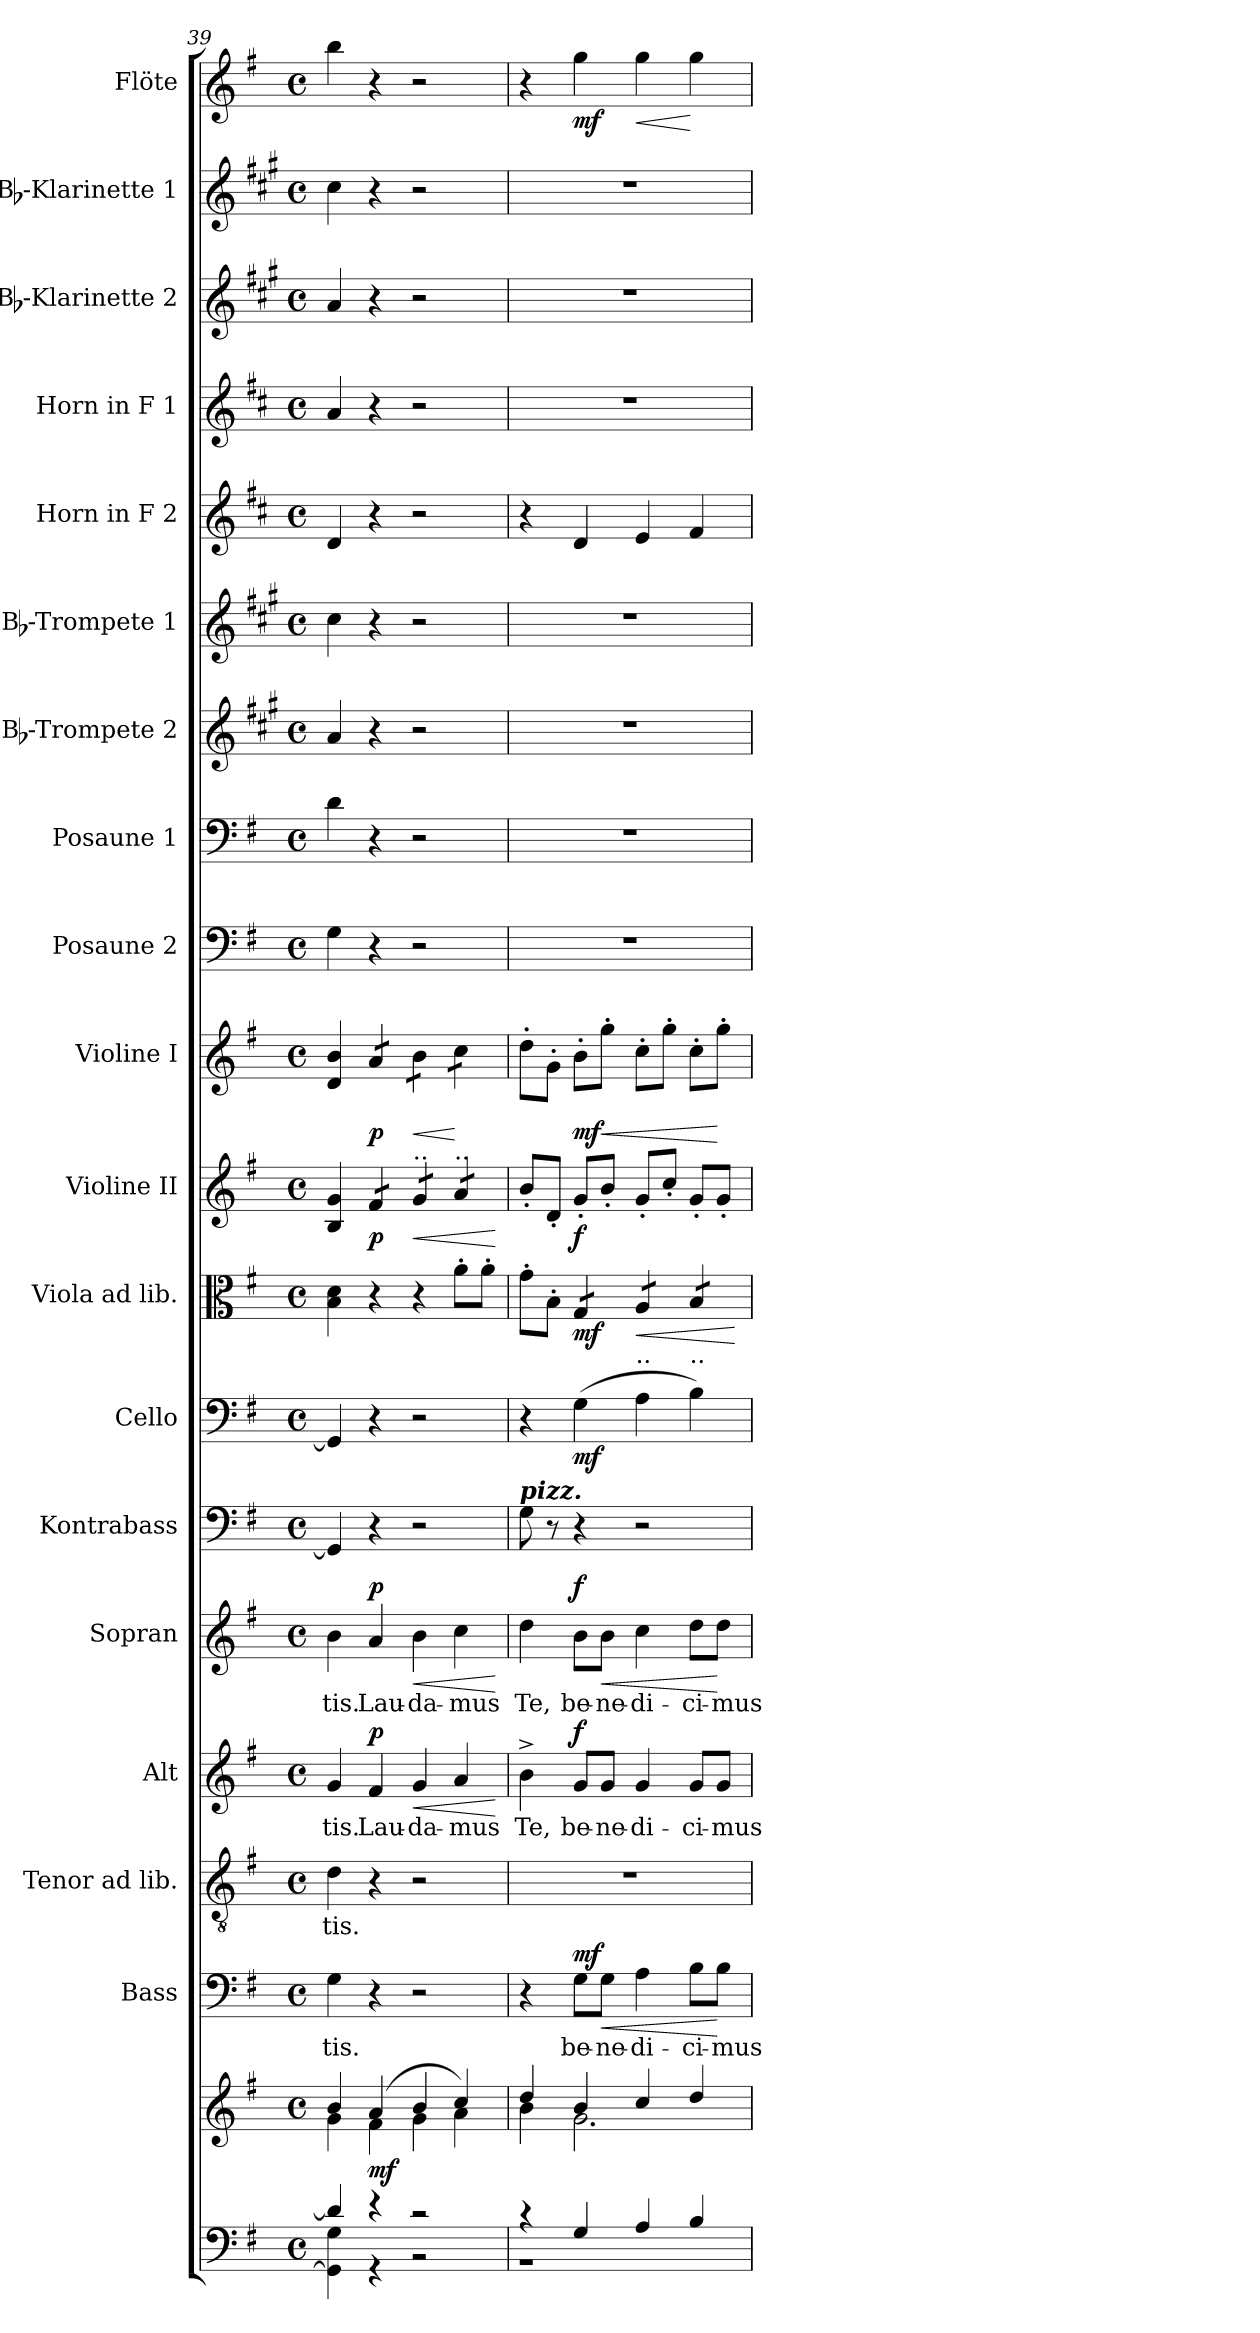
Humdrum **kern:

**kern	**kern	**dynam	**kern	**text	**dynam	**kern	**text	**kern	**text	**dynam	**kern	**text	**dynam	**kern	**kern	**dynam	**kern	**dynam	**kern	**dynam	**kern	**dynam	**kern	**kern	**kern	**kern	**kern	**kern	**kern	**kern	**kern	**dynam
*part19	*part19	*part19	*part18	*part18	*part18	*part17	*part17	*part16	*part16	*part16	*part15	*part15	*part15	*part14	*part13	*part13	*part12	*part12	*part11	*part11	*part10	*part10	*part9	*part8	*part7	*part6	*part5	*part4	*part3	*part2	*part1	*part1
*staff20	*staff19	*staff19/20	*staff18	*staff18	*staff18	*staff17	*staff17	*staff16	*staff16	*staff16	*staff15	*staff15	*staff15	*staff14	*staff13	*staff13	*staff12	*staff12	*staff11	*staff11	*staff10	*staff10	*staff9	*staff8	*staff7	*staff6	*staff5	*staff4	*staff3	*staff2	*staff1	*staff1
*	*	*	*I"Bass	*	*	*I"Tenor ad lib.	*	*I"Alt	*	*	*I"Sopran	*	*	*I"Kontrabass	*I"Cello	*	*I"Viola ad lib.	*	*I"Violine II	*	*I"Violine I	*	*I"Posaune 2	*I"Posaune 1	*I"Bb-Trompete 2	*I"Bb-Trompete 1	*I"Horn in F 2	*I"Horn in F 1	*I"Bb-Klarinette 2	*I"Bb-Klarinette 1	*I"Flöte	*
*	*	*	*I'B.	*	*	*I'T.	*	*I'A.	*	*	*I'S.	*	*	*I'Kb.	*	*	*I'Vla.	*	*I'Vl. II	*	*I'Vl. I	*	*I'Pos. 2	*I'Pos. 1	*I'Bb Trp. 2	*I'Bb Trp. 1	*	*	*I'Bb Kl. 2	*I'Bb Kl. 1	*I'Fl.	*
*clefF4	*clefG2	*	*clefF4	*	*	*clefGv2	*	*clefG2	*	*	*clefG2	*	*	*clefF4	*clefF4	*	*clefC3	*	*clefG2	*	*clefG2	*	*clefF4	*clefF4	*clefG2	*clefG2	*clefG2	*clefG2	*clefG2	*clefG2	*clefG2	*
*	*	*	*	*	*	*	*	*	*	*	*	*	*	*ITrd7c12	*	*	*	*	*	*	*	*	*	*	*ITrd1c2	*ITrd1c2	*ITrd4c7	*ITrd4c7	*ITrd1c2	*ITrd1c2	*	*
*k[f#]	*k[f#]	*	*k[f#]	*	*	*k[f#]	*	*k[f#]	*	*	*k[f#]	*	*	*k[f#]	*k[f#]	*	*k[f#]	*	*k[f#]	*	*k[f#]	*	*k[f#]	*k[f#]	*k[f#]	*k[f#]	*k[f#]	*k[f#]	*k[f#]	*k[f#]	*k[f#]	*
*G:	*G:	*	*G:	*	*	*G:	*	*G:	*	*	*G:	*	*	*G:	*G:	*	*G:	*	*G:	*	*G:	*	*G:	*G:	*G:	*G:	*G:	*G:	*G:	*G:	*G:	*
*M4/4	*M4/4	*	*M4/4	*	*	*M4/4	*	*M4/4	*	*	*M4/4	*	*	*M4/4	*M4/4	*	*M4/4	*	*M4/4	*	*M4/4	*	*M4/4	*M4/4	*M4/4	*M4/4	*M4/4	*M4/4	*M4/4	*M4/4	*M4/4	*
*met(c)	*met(c)	*	*met(c)	*	*	*met(c)	*	*met(c)	*	*	*met(c)	*	*	*met(c)	*met(c)	*	*met(c)	*	*met(c)	*	*met(c)	*	*met(c)	*met(c)	*met(c)	*met(c)	*met(c)	*met(c)	*met(c)	*met(c)	*met(c)	*
=39	=39	=39	=39	=39	=39	=39	=39	=39	=39	=39	=39	=39	=39	=39	=39	=39	=39	=39	=39	=39	=39	=39	=39	=39	=39	=39	=39	=39	=39	=39	=39	=39
*^	*^	*	*	*	*	*	*	*	*	*	*	*	*	*	*	*	*	*	*	*	*	*	*	*	*	*	*	*	*	*	*	*
!	!	!	!	!	!	!LO:LY:b	!	!	!LO:LY:b	!	!LO:LY:b	!	!	!LO:LY:b	!	!	!	!	!	!	!	!	!	!	!	!	!	!	!	!	!	!	!	!
4d/]	4GG\] 4G\	4b/	4g\	.	4G\	-tis.	.	4d\	-tis.	4g/	-tis.	.	4b\	-tis.	.	4GGG/]	4GG/]	.	4B\ 4d\	.	4B/ 4g/	.	4d/ 4b/	.	4G\	4d\	4g/	4b\	4G/	4d/	4g/	4b\	4bb\	.
!	!	!	!	!	!	!	!	!	!	!	!	!	!	!	!	!	!	!	!	!	!LO:TX:a:t=..	!	!	!	!	!	!	!	!	!	!	!	!	!
!	!	!	!	!LO:DY:b	!	!	!	!	!	!	!LO:LY:b	!LO:DY:a	!	!LO:LY:b	!LO:DY:a	!	!	!	!	!	!	!LO:DY:b	!	!LO:DY:b	!	!	!	!	!	!	!	!	!	!
*	*	*	*	*	*	*	*	*	*	*	*	*	*	*	*	*	*	*	*	*	*tremolo	*	*	*	*	*	*	*	*	*	*	*	*	*
*	*	*	*	*	*	*	*	*	*	*	*	*	*	*	*	*	*	*	*	*	*	*	*tremolo	*	*	*	*	*	*	*	*	*	*	*
4r	4r	(4a/	4f#\	mf	4r	.	.	4r	.	4f#/	Lau-	p	4a/	Lau-	p	4r	4r	.	4r	.	8f#/L	p	8a/L	p	4r	4r	4r	4r	4r	4r	4r	4r	4r	.
.	.	.	.	.	.	.	.	.	.	.	.	.	.	.	.	.	.	.	.	.	8f#/J	.	8a/J	.	.	.	.	.	.	.	.	.	.	.
!	!	!	!	!	!	!	!	!	!	!	!	!	!	!	!	!	!	!	!	!	!LO:TX:a:t=..	!	!	!	!	!	!	!	!	!	!	!	!	!
!	!	!	!	!	!	!	!	!	!	!	!LO:LY:b	!LO:HP:b	!	!LO:LY:b	!LO:HP:b	!	!	!	!	!	!	!LO:HP:b	!	!LO:HP:b	!	!	!	!	!	!	!	!	!	!
2r	2r	4b/	4g\	.	2r	.	.	2r	.	4g/	-da-	<	4b\	-da-	<	2r	2r	.	4r	.	8g/L	<	8b\L	<	2r	2r	2r	2r	2r	2r	2r	2r	2r	.
.	.	.	.	.	.	.	.	.	.	.	.	.	.	.	.	.	.	.	.	.	8g/J	.	8b\J	.	.	.	.	.	.	.	.	.	.	.
!	!	!	!	!	!	!	!	!	!	!	!	!	!	!	!	!	!	!	!	!	!LO:TX:a:t=..	!	!	!	!	!	!	!	!	!	!	!	!	!
!	!	!	!	!	!	!	!	!	!	!	!LO:LY:b	!	!	!LO:LY:b	!	!	!	!	!	!	!	!	!	!	!	!	!	!	!	!	!	!	!	!
.	.	4cc/)	4a\	.	.	.	.	.	.	4a/	-mus	.	4cc\	-mus	.	.	.	.	8a'>\L	.	8a/L	.	8cc\L	[	.	.	.	.	.	.	.	.	.	.
.	.	.	.	.	.	.	.	.	.	.	.	.	.	.	.	.	.	.	8a'>\J	.	8a/J	.	8cc\J	.	.	.	.	.	.	.	.	.	.	.
*	*	*	*	*	*	*	*	*	*	*	*	*	*	*	*	*	*	*	*	*	*	*	*Xtremolo	*	*	*	*	*	*	*	*	*	*	*
*	*	*	*	*	*	*	*	*	*	*	*	*	*	*	*	*	*	*	*	*	*Xtremolo	*	*	*	*	*	*	*	*	*	*	*	*	*
*v	*v	*	*	*	*	*	*	*	*	*	*	*	*	*	*	*	*	*	*	*	*	*	*	*	*	*	*	*	*	*	*	*	*	*
*	*v	*v	*	*	*	*	*	*	*	*	*	*	*	*	*	*	*	*	*	*	*	*	*	*	*	*	*	*	*	*	*	*	*
.	.	.	.	.	.	.	.	.	.	[	.	.	[	.	.	.	.	.	.	[	.	.	.	.	.	.	.	.	.	.	.	.
=40	=40	=40	=40	=40	=40	=40	=40	=40	=40	=40	=40	=40	=40	=40	=40	=40	=40	=40	=40	=40	=40	=40	=40	=40	=40	=40	=40	=40	=40	=40	=40	=40
*^	*^	*	*	*	*	*	*	*	*	*	*	*	*	*	*	*	*	*	*	*	*	*	*	*	*	*	*	*	*	*	*	*
!	!	!	!	!	!	!	!	!	!	!	!	!	!	!	!	!LO:TX:a:Bi:t=pizz.	!	!	!	!	!	!	!	!	!	!	!	!	!	!	!	!	!	!
!	!	!	!	!	!	!	!	!	!	!	!LO:LY:b	!	!	!LO:LY:b	!	!	!	!	!	!	!	!	!	!	!	!	!	!	!	!	!	!	!	!
4rc	1rBB	4dd/	4b\	.	4r	.	.	1r	.	4b^>\	Te,	.	4dd\	Te,	.	8GG\	4r	.	8g'>\L	.	8b'</L	.	8dd'>\L	.	1r	1r	1r	1r	4r	1r	1r	1r	4r	.
.	.	.	.	.	.	.	.	.	.	.	.	.	.	.	.	8r	.	.	8B'>\J	.	8d'</J	.	8g'>\J	.	.	.	.	.	.	.	.	.	.	.
!	!	!	!	!	!	!	!	!	!	!	!	!	!	!	!	!	!	!	!LO:TX:b:t=..	!	!	!	!	!	!	!	!	!	!	!	!	!	!	!
!	!	!	!	!	!	!LO:LY:b	!LO:DY:a	!	!	!	!LO:LY:b	!LO:DY:a	!	!LO:LY:b	!LO:DY:a	!	!	!LO:DY:b	!	!LO:DY:b	!	!LO:DY:b	!	!LO:DY:b	!	!	!	!	!	!	!	!	!	!LO:DY:b
*	*	*	*	*	*	*	*	*	*	*	*	*	*	*	*	*	*	*	*tremolo	*	*	*	*	*	*	*	*	*	*	*	*	*	*	*
4G/	.	4b/	2.g\	.	8G\L	be-	mf	.	.	8g/L	be-	f	8b\L	be-	f	4r	(>4G\	mf	8G/L	mf	8g'</L	f	8b'>\L	mf	.	.	.	.	4G/	.	.	.	4gg\	mf
!	!	!	!	!	!	!LO:LY:b	!LO:HP:b	!	!	!	!LO:LY:b	!	!	!LO:LY:b	!LO:HP:b	!	!	!	!	!	!	!	!	!LO:HP:b	!	!	!	!	!	!	!	!	!	!
.	.	.	.	.	8G\J	-ne-	<	.	.	8g/J	-ne-	.	8b\J	-ne-	<	.	.	.	8G/J	.	8b'</J	.	8gg'>\J	<	.	.	.	.	.	.	.	.	.	.
!	!	!	!	!	!	!	!	!	!	!	!	!	!	!	!	!	!	!	!LO:TX:b:t=..	!	!	!	!	!	!	!	!	!	!	!	!	!	!	!
!	!	!	!	!	!	!LO:LY:b	!	!	!	!	!LO:LY:b	!	!	!LO:LY:b	!	!	!	!	!	!LO:HP:b	!	!	!	!	!	!	!	!	!	!	!	!	!	!LO:HP:b
4A/	.	4cc/	.	.	4A\	-di-	.	.	.	4g/	-di-	.	4cc\	-di-	.	2r	4A\	.	8A/L	<	8g'</L	.	8cc'>\L	.	.	.	.	.	4A/	.	.	.	4gg\	<
.	.	.	.	.	.	.	.	.	.	.	.	.	.	.	.	.	.	.	8A/J	.	8cc'</J	.	8gg'>\J	.	.	.	.	.	.	.	.	.	.	.
!	!	!	!	!	!	!	!	!	!	!	!	!	!	!	!	!	!	!	!LO:TX:b:t=..	!	!	!	!	!	!	!	!	!	!	!	!	!	!	!
!	!	!	!	!	!	!LO:LY:b	!	!	!	!	!LO:LY:b	!	!	!LO:LY:b	!	!	!	!	!	!	!	!	!	!	!	!	!	!	!	!	!	!	!	!
4B/	.	4dd/	.	.	8B\L	-ci-	.	.	.	8g/L	-ci-	.	8dd\L	-ci-	.	.	4B\)	.	8B/L	.	8g'</L	.	8cc'>\L	.	.	.	.	.	4B/	.	.	.	4gg\	[
!	!	!	!	!	!	!LO:LY:b	!	!	!	!	!LO:LY:b	!	!	!LO:LY:b	!	!	!	!	!	!	!	!	!	!	!	!	!	!	!	!	!	!	!	!
.	.	.	.	.	8B\J	-mus	[	.	.	8g/J	-mus	.	8dd\J	-mus	[	.	.	.	8B/J	.	8g'</J	.	8gg'>\J	[	.	.	.	.	.	.	.	.	.	.
*	*	*	*	*	*	*	*	*	*	*	*	*	*	*	*	*	*	*	*Xtremolo	*	*	*	*	*	*	*	*	*	*	*	*	*	*	*
*v	*v	*	*	*	*	*	*	*	*	*	*	*	*	*	*	*	*	*	*	*	*	*	*	*	*	*	*	*	*	*	*	*	*	*
*	*v	*v	*	*	*	*	*	*	*	*	*	*	*	*	*	*	*	*	*	*	*	*	*	*	*	*	*	*	*	*	*	*	*
.	.	.	.	.	.	.	.	.	.	.	.	.	.	.	.	.	.	[	.	.	.	.	.	.	.	.	.	.	.	.	.	.
=	=	=	=	=	=	=	=	=	=	=	=	=	=	=	=	=	=	=	=	=	=	=	=	=	=	=	=	=	=	=	=	=
*-	*-	*-	*-	*-	*-	*-	*-	*-	*-	*-	*-	*-	*-	*-	*-	*-	*-	*-	*-	*-	*-	*-	*-	*-	*-	*-	*-	*-	*-	*-	*-	*-
